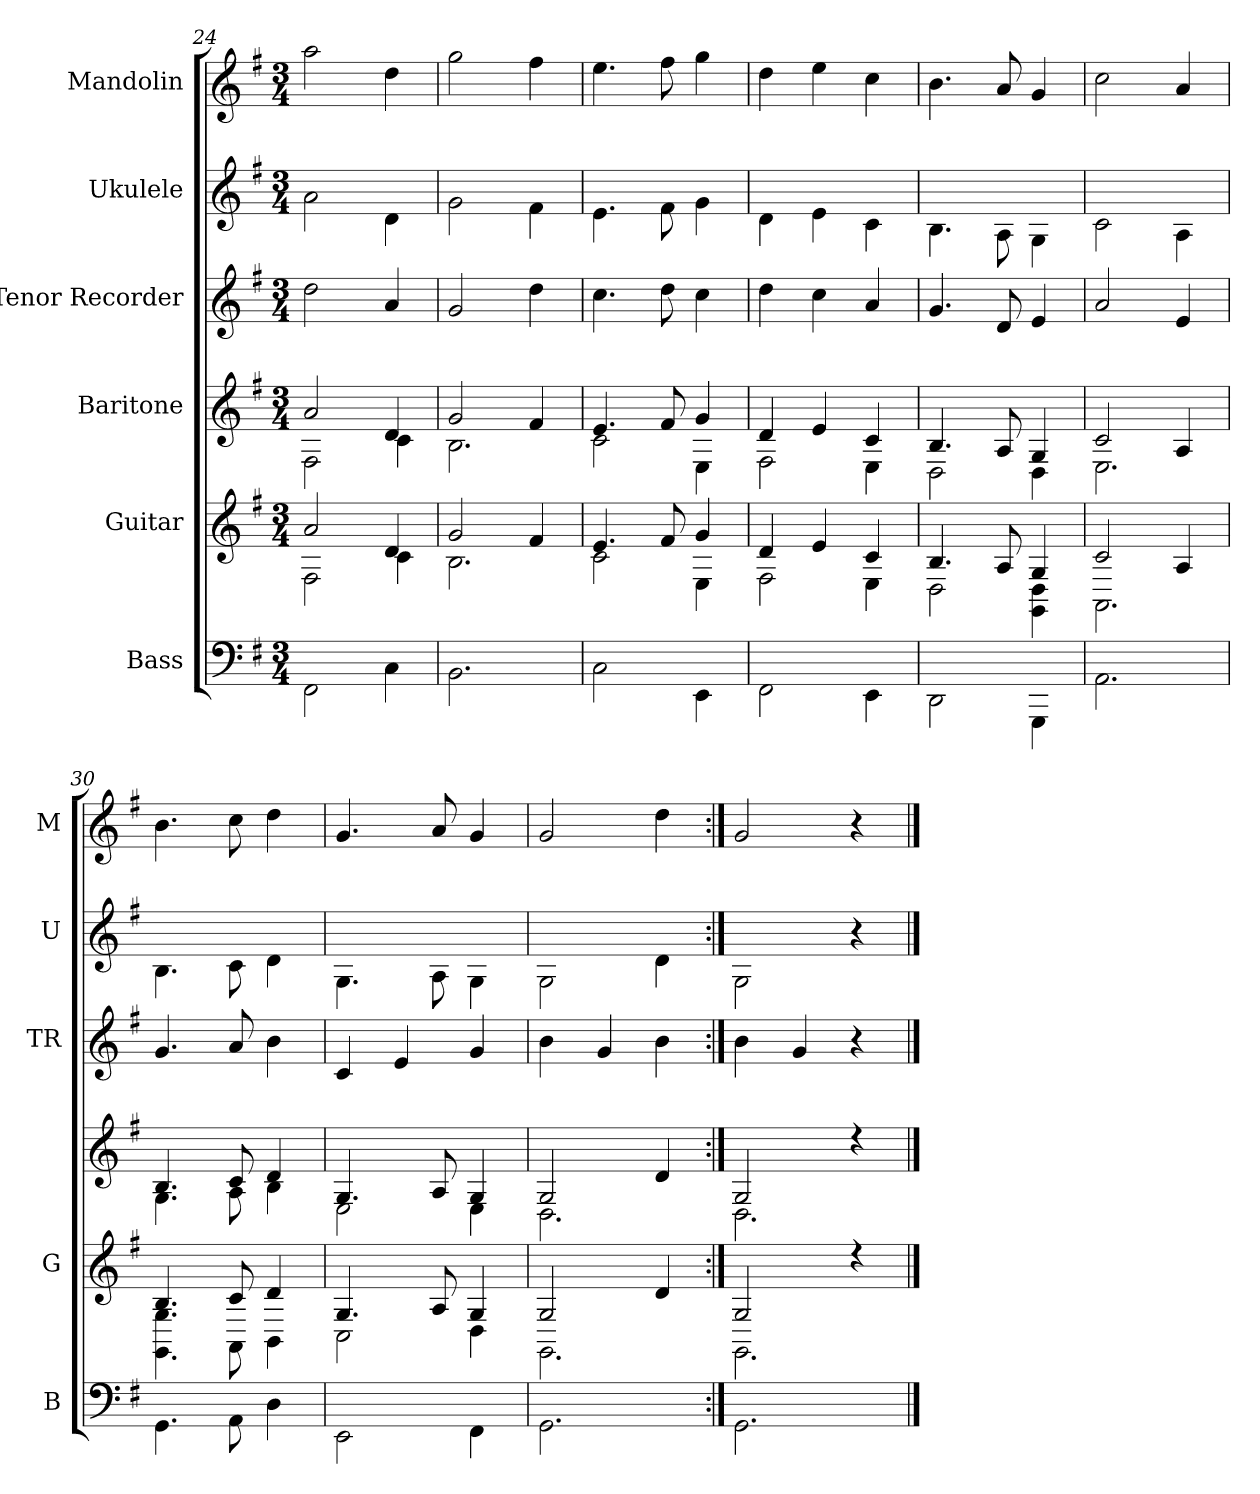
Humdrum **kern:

**kern	**kern	**kern	**kern	**kern	**kern
*part6	*part5	*part4	*part3	*part2	*part1
*staff6	*staff5	*staff4	*staff3	*staff2	*staff1
*I"Bass	*I"Guitar	*I"Baritone	*I"Tenor Recorder	*I"Ukulele	*I"Mandolin
*I'B	*I'G	*	*I'TR	*I'U	*I'M
*	*	*	*clefG2	*	*clefG2
*k[f#]	*k[f#]	*k[f#]	*k[f#]	*k[f#]	*k[f#]
*G:	*G:	*G:	*G:	*G:	*G:
*M3/4	*M3/4	*M3/4	*M3/4	*M3/4	*M3/4
=24	=24	=24	=24	=24	=24
*	*^	*^	*	*	*
2FF#\	2a/	2F#\	2a/	2F#\	2dd\	2a\	2aa\
4C\	4d/	4c\	4d/	4c\	4a/	4d\	4dd\
!!LO:LB:g=z
=25	=25	=25	=25	=25	=25	=25	=25
2.BB\	2g/	2.B\	2g/	2.B\	2g/	2g\	2gg\
.	4f#/	.	4f#/	.	4dd\	4f#\	4ff#\
=26	=26	=26	=26	=26	=26	=26	=26
2C\	4.e/	2c\	4.e/	2c\	4.cc\	4.e\	4.ee\
.	8f#/	.	8f#/	.	8dd\	8f#\	8ff#\
4EE\	4g/	4E\	4g/	4E\	4cc\	4g\	4gg\
=27	=27	=27	=27	=27	=27	=27	=27
2FF#\	4d/	2F#\	4d/	2F#\	4dd\	4d\	4dd\
.	4e/	.	4e/	.	4cc\	4e\	4ee\
4EE\	4c/	4E\	4c/	4E\	4a/	4c\	4cc\
=28	=28	=28	=28	=28	=28	=28	=28
2DD\	4.B/	2D\	4.B/	2D\	4.g/	4.B\	4.b\
.	8A/	.	8A/	.	8d/	8A\	8a/
4GGG\	4G/	4GG\ 4D\	4G/	4D\	4e/	4G\	4g/
=29	=29	=29	=29	=29	=29	=29	=29
2.AA\	2c/	2.AA\	2c/	2.E\	2a/	2c\	2cc\
.	4A/	.	4A/	.	4e/	4A\	4a/
=30	=30	=30	=30	=30	=30	=30	=30
4.GG\	4.B/	4.GG\ 4.G\	4.B/	4.G\	4.g/	4.B\	4.b\
8AA\	8c/	8AA\	8c/	8A\	8a/	8c\	8cc\
4D\	4d/	4BB\	4d/	4B\	4b\	4d\	4dd\
=31	=31	=31	=31	=31	=31	=31	=31
2EE\	4.G/	2C\	4.G/	2E\	4c/	4.G\	4.g/
.	.	.	.	.	4e/	.	.
.	8A/	.	8A/	.	.	8A\	8a/
4FF#\	4G/	4D\	4G/	4E\	4g/	4G\	4g/
!!LO:PB:g=z
=32	=32	=32	=32	=32	=32	=32	=32
2.GG\	2G/	2.GG\	2G/	2.D\	4b\	2G\	2g/
.	.	.	.	.	4g/	.	.
.	4d/	.	4d/	.	4b\	4d\	4dd\
=33:|!	=33:|!	=33:|!	=33:|!	=33:|!	=33:|!	=33:|!	=33:|!
2.GG\	2G/	2.GG\	2G/	2.D\	4b\	2G\	2g/
.	.	.	.	.	4g/	.	.
.	4r	.	4r	.	4r	4r	4r
*	*v	*v	*	*	*	*	*
*	*	*v	*v	*	*	*
==	==	==	==	==	==
*-	*-	*-	*-	*-	*-
